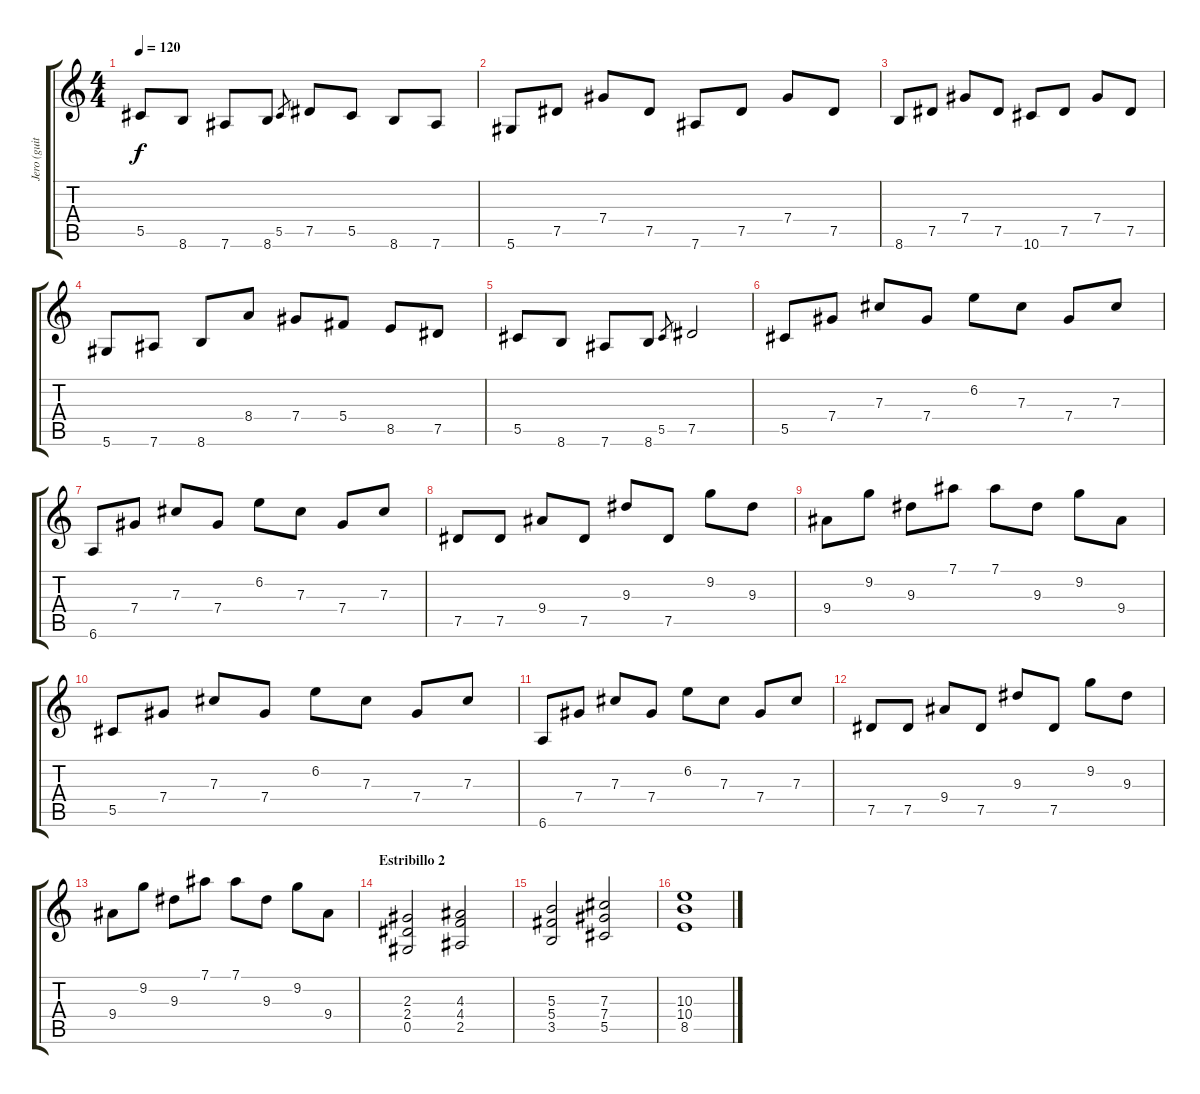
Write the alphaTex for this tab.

\track ("Jero (guitarra)" "Jero (guit") {instrument electricguitarjazz}
\staff {score tabs}
\tuning (Eb4 Bb3 Gb3 Db3 Ab2 Eb2) {hide}
\ts (4 4)
\tempo 120
\clef g2
\ks c
5.5.8{dy f} 8.6.8 7.6.8 8.6.8 5.5.8{gr} 7.5.8 5.5.8 8.6.8 7.6.8 |
5.6.8 7.5.8 7.4.8 7.5.8 7.6.8 7.5.8 7.4.8 7.5.8 |
8.6.8 7.5.8 7.4.8 7.5.8 10.6.8 7.5.8 7.4.8 7.5.8 |
5.6.8 7.6.8 8.6.8 8.4.8 7.4.8 5.4.8 8.5.8 7.5.8 |
5.5.8 8.6.8 7.6.8 8.6.8 5.5.8{gr} 7.5.2 |
5.5.8 7.4.8 7.3.8 7.4.8 6.2.8 7.3.8 7.4.8 7.3.8 |
6.6.8 7.4.8 7.3.8 7.4.8 6.2.8 7.3.8 7.4.8 7.3.8 |
7.5.8 7.5.8 9.4.8 7.5.8 9.3.8 7.5.8 9.2.8 9.3.8 |
9.4.8 9.2.8 9.3.8 7.1.8 7.1.8 9.3.8 9.2.8 9.4.8 |
5.5.8 7.4.8 7.3.8 7.4.8 6.2.8 7.3.8 7.4.8 7.3.8 |
6.6.8 7.4.8 7.3.8 7.4.8 6.2.8 7.3.8 7.4.8 7.3.8 |
7.5.8 7.5.8 9.4.8 7.5.8 9.3.8 7.5.8 9.2.8 9.3.8 |
9.4.8 9.2.8 9.3.8 7.1.8 7.1.8 9.3.8 9.2.8 9.4.8 |
\section ("" "Estribillo 2")
(2.3 2.4 0.5).2{volume 16 instrument distortionguitar} (4.3 4.4 2.5).2 |
(5.3 5.4 3.5).2{volume 16 instrument distortionguitar} (7.3 7.4 5.5).2 |
(10.3 10.4 8.5).1{volume 16 instrument distortionguitar}
